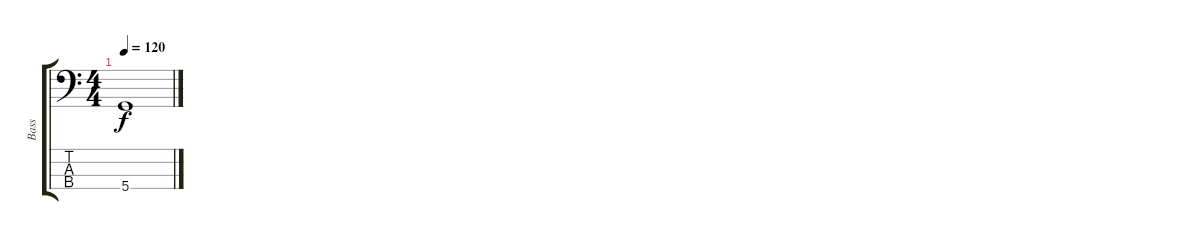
\track ("Bass" "Bass") {instrument electricbassfinger}
\staff {score tabs}
\tuning (G2 D2 A1 D1) {hide}
\ts (4 4)
\tempo 120
\clef f4
\ks c
5.4.1{dy f}
